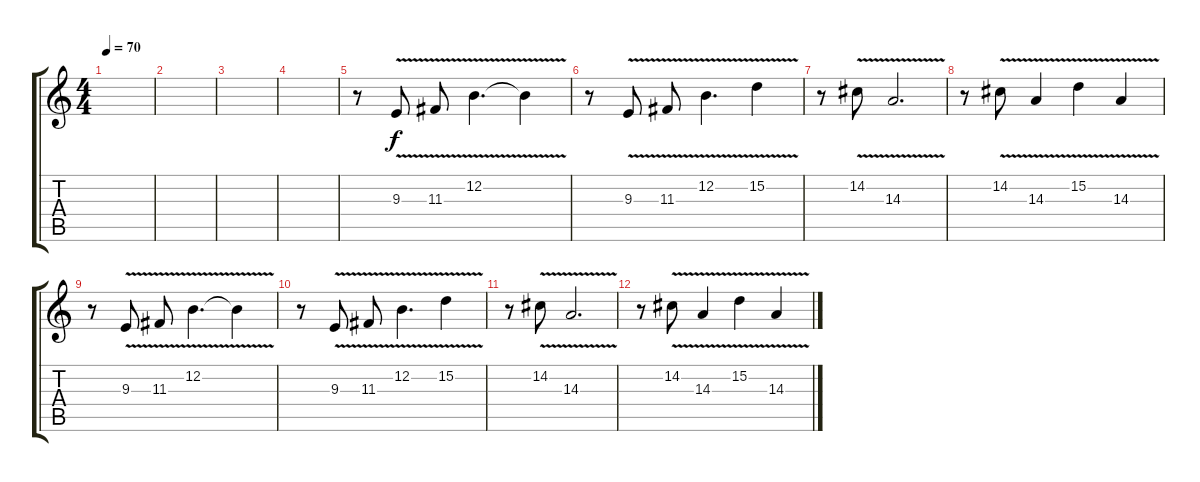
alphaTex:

\track "" {instrument electricgrandpiano}
\staff {score tabs}
\tuning (E4 B3 G3 D3 A2 D2) {hide}
\ts (4 4)
\tempo 70
\clef g2
\ks c
|
|
|
|
r.8 9.3{v}.8 11.3{v}.8 12.2{v}.4{d} 12.2{t}.4 |
r.8 9.3{v}.8 11.3{v}.8 12.2{v}.4{d} 15.2{v}.4 |
r.8 14.2{v}.8 14.3{v}.2{d} |
r.8 14.2{v}.8 14.3{v}.4 15.2{v}.4 14.3{v}.4 |
r.8 9.3{v}.8 11.3{v}.8 12.2{v}.4{d} 12.2{t}.4 |
r.8 9.3{v}.8 11.3{v}.8 12.2{v}.4{d} 15.2{v}.4 |
r.8 14.2{v}.8 14.3{v}.2{d} |
r.8 14.2{v}.8 14.3{v}.4 15.2{v}.4 14.3{v}.4
